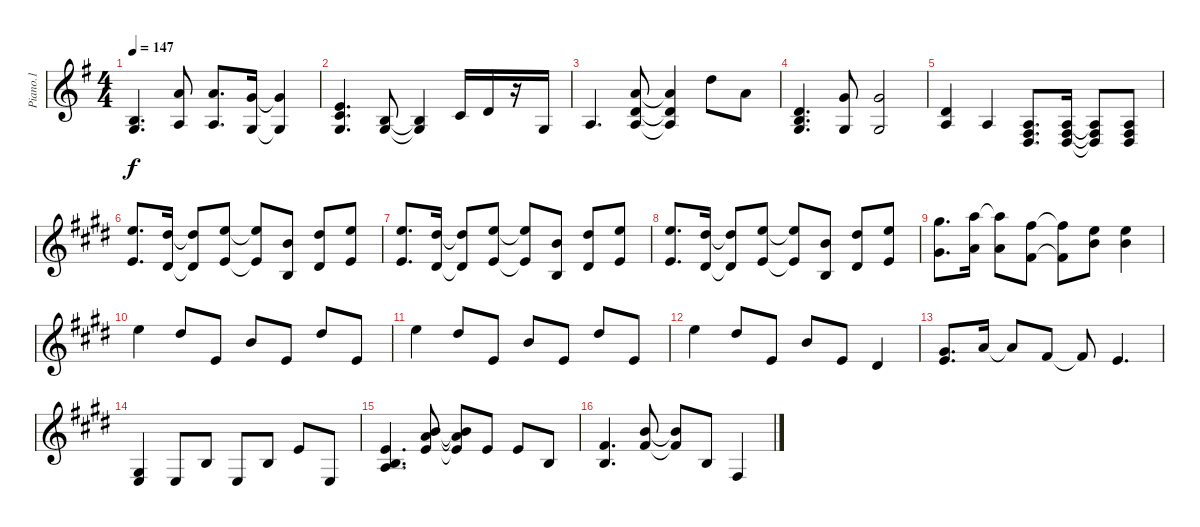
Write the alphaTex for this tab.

\track ("Piano.1" "Piano.1") {instrument acousticgrandpiano}
\staff {score}
\tuning (E4 B3 G3 C3 G2 E2) {hide}
\ts (4 4)
\tempo 147
\clef g2
\ks g
(0.2 0.3).4{d dy f} (5.1 2.3).8 (5.1 2.3).8{d} (3.1 0.3).16 (3.1{t} 0.3{t}).4 |
(0.1 1.2 0.3).4{d} (0.2 0.3).8 (0.2{t} 0.3{t}).4 1.2.16 3.2.16 r.16 0.3.16 |
2.3.4{d} (5.1 3.2 2.3).8 (5.1{t} 3.2{t} 2.3{t}).4 10.1.8 5.1.8 |
(3.2 4.3 7.4).4{d} (3.1 0.3).8 (3.1 0.3).2 |
(3.2 2.3).4 2.3.4 (2.3 6.4 7.5).8{d} (2.3 2.4 11.5).16 (2.3{t} 2.4{t} 11.5{t}).8 (2.3 6.4 7.5).8 |
\ks c#minor
(0.1 17.2).8{d} (11.1 4.2).16 (11.1{t} 4.2{t}).8 (0.1 17.2).8 (0.1{t} 17.2{t}).8 (7.1 0.2).8 (11.1 4.2).8 (0.1 17.2).8 |
(0.1 17.2).8{d} (11.1 4.2).16 (11.1{t} 4.2{t}).8 (0.1 17.2).8 (0.1{t} 17.2{t}).8 (7.1 0.2).8 (11.1 4.2).8 (0.1 17.2).8 |
(0.1 17.2).8{d} (11.1 4.2).16 (11.1{t} 4.2{t}).8 (0.1 17.2).8 (0.1{t} 17.2{t}).8 (7.1 0.2).8 (11.1 4.2).8 (0.1 17.2).8 |
(4.1 21.2).8{d} (5.1 22.2).16 (5.1 22.2{t}).8 (2.1 19.2).8 (2.1{t} 19.2{t}).8 (7.1 17.2).8 (7.1 17.2).4 |
12.1.4 11.1.8 0.1.8 7.1.8 0.1.8 11.1.8 0.1.8 |
12.1.4 11.1.8 0.1.8 7.1.8 0.1.8 11.1.8 0.1.8 |
12.1.4 11.1.8 0.1.8 7.1.8 0.1.8 4.2.4 |
(0.1 9.2).8{d} 5.1.16 5.1{t}.8 2.1.8 2.1{t}.8 0.1.4{d} |
(1.3 4.4).4 4.4.8 0.2.8 4.4.8 0.2.8 0.1.8 4.4.8 |
(0.1 0.2 2.3).4{d} (0.1 10.2 16.3).8 (0.1{t} 10.2{t} 16.3{t}).8 0.1.8 0.1.8 0.2.8 |
(2.1 0.2).4{d} (2.1 12.2).8 (2.1{t} 12.2{t}).8 0.2.8 6.4.4
